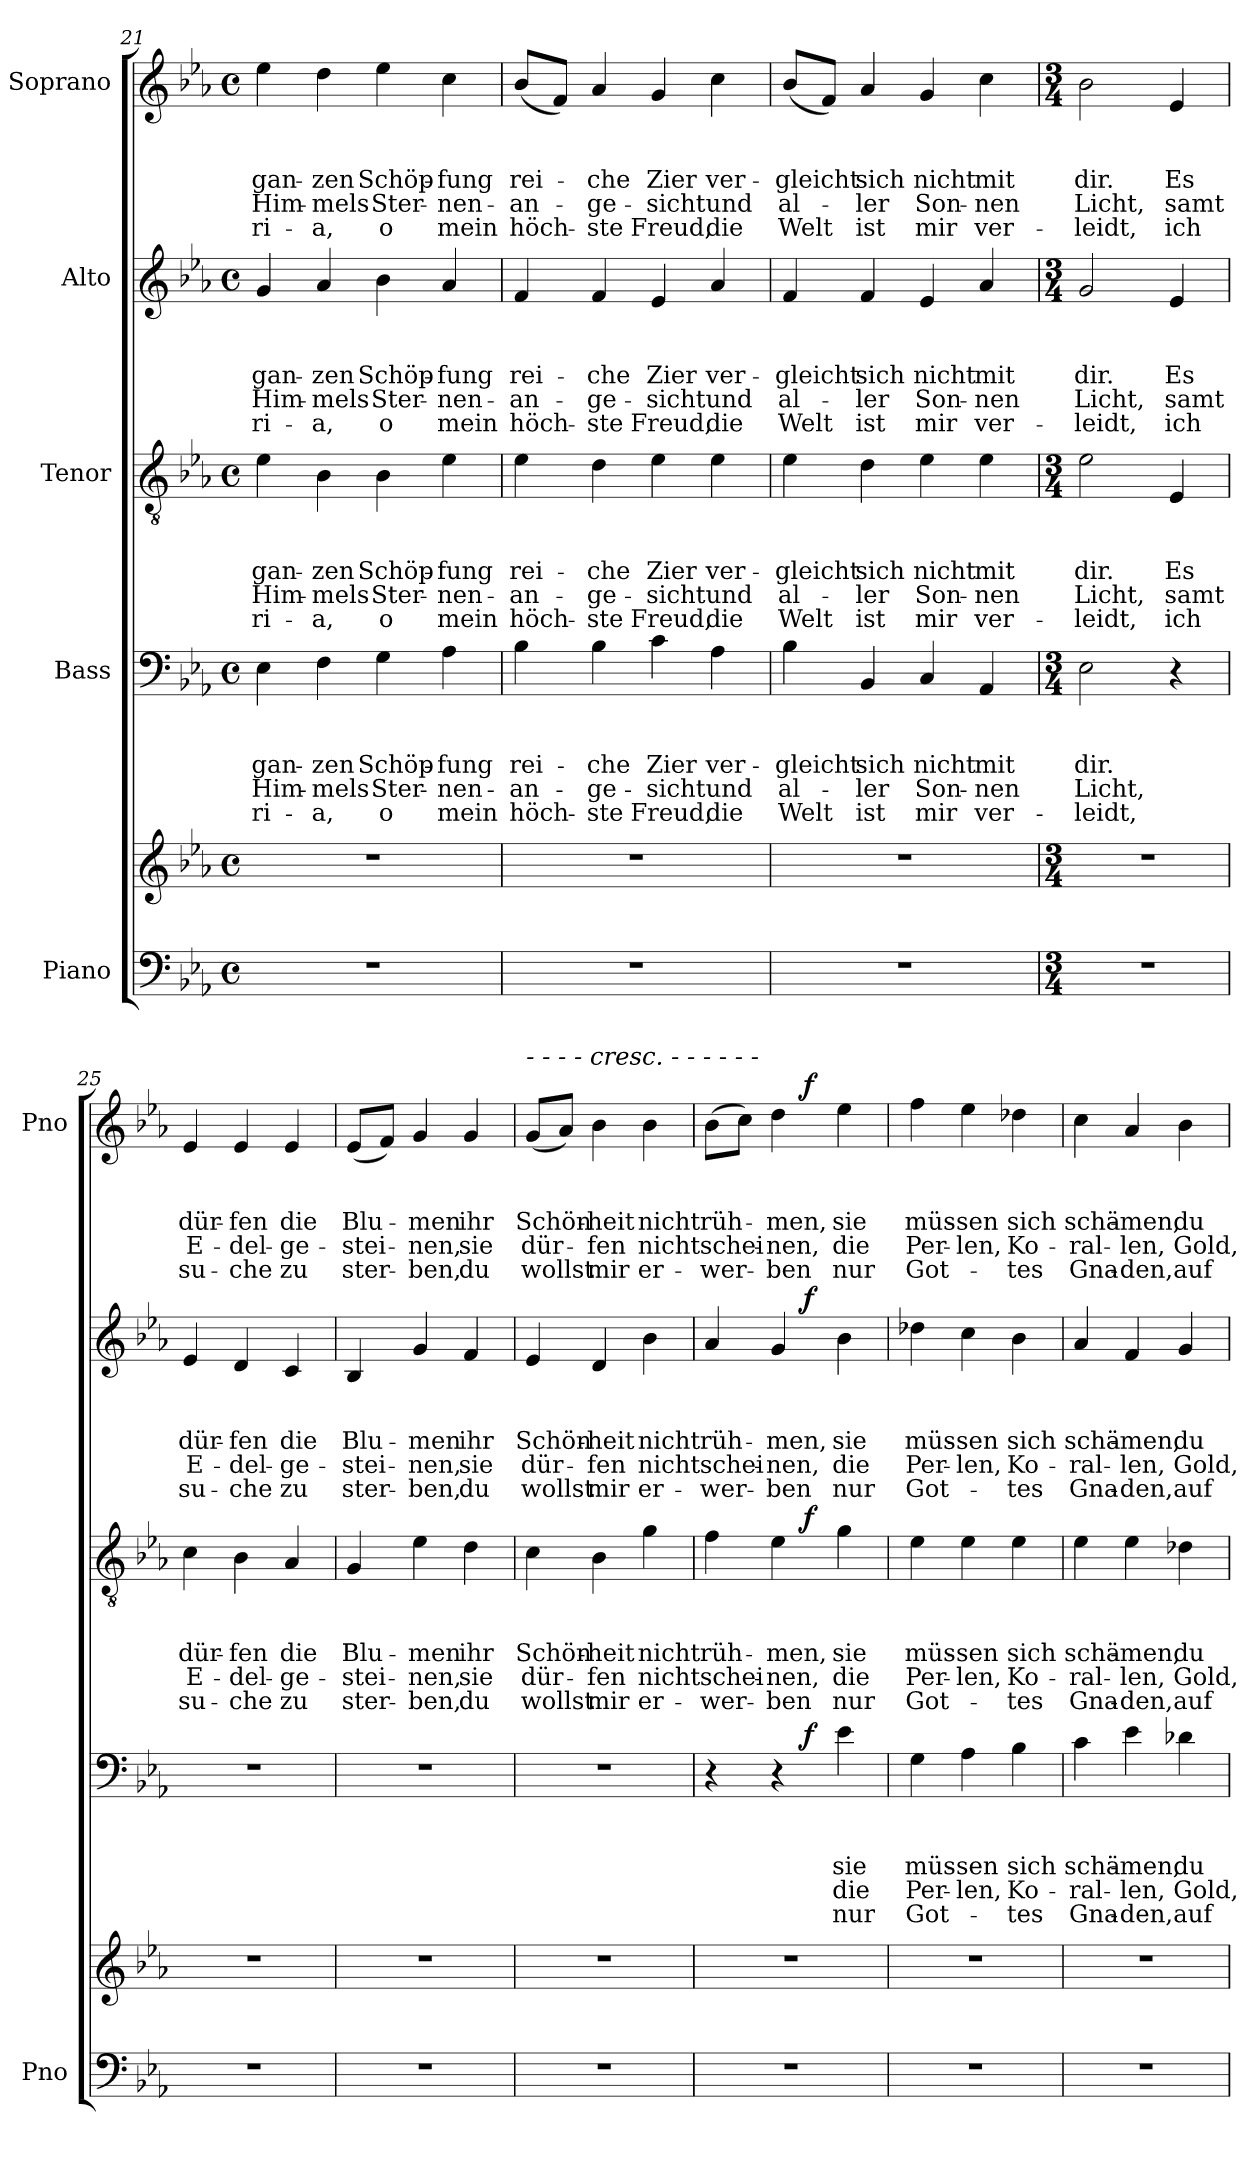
**kern	**kern	**kern	**text	**text	**text	**text	**text	**dynam	**kern	**text	**text	**text	**text	**text	**dynam	**kern	**text	**text	**text	**text	**text	**dynam	**kern	**text	**text	**text	**text	**text	**dynam
*part5	*part5	*part4	*part4	*part4	*part4	*part4	*part4	*part4	*part3	*part3	*part3	*part3	*part3	*part3	*part3	*part2	*part2	*part2	*part2	*part2	*part2	*part2	*part1	*part1	*part1	*part1	*part1	*part1	*part1
*staff6	*staff5	*staff4	*staff4	*staff4	*staff4	*staff4	*staff4	*staff4	*staff3	*staff3	*staff3	*staff3	*staff3	*staff3	*staff3	*staff2	*staff2	*staff2	*staff2	*staff2	*staff2	*staff2	*staff1	*staff1	*staff1	*staff1	*staff1	*staff1	*staff1
*I"Piano	*	*I"Bass	*	*	*	*	*	*	*I"Tenor	*	*	*	*	*	*	*I"Alto	*	*	*	*	*	*	*I"Soprano	*	*	*	*	*	*
*I'Pno	*	*	*	*	*	*	*	*	*	*	*	*	*	*	*	*	*	*	*	*	*	*	*I'Pno	*	*	*	*	*	*
!!LO:PB:g=z
*clefF4	*clefG2	*clefF4	*	*	*	*	*	*	*clefGv2	*	*	*	*	*	*	*clefG2	*	*	*	*	*	*	*clefG2	*	*	*	*	*	*
*k[b-e-a-]	*k[b-e-a-]	*k[b-e-a-]	*	*	*	*	*	*	*k[b-e-a-]	*	*	*	*	*	*	*k[b-e-a-]	*	*	*	*	*	*	*k[b-e-a-]	*	*	*	*	*	*
*E-:	*E-:	*E-:	*	*	*	*	*	*	*E-:	*	*	*	*	*	*	*E-:	*	*	*	*	*	*	*E-:	*	*	*	*	*	*
*M4/4	*M4/4	*M4/4	*	*	*	*	*	*	*M4/4	*	*	*	*	*	*	*M4/4	*	*	*	*	*	*	*M4/4	*	*	*	*	*	*
*met(c)	*met(c)	*met(c)	*	*	*	*	*	*	*met(c)	*	*	*	*	*	*	*met(c)	*	*	*	*	*	*	*met(c)	*	*	*	*	*	*
=21	=21	=21	=21	=21	=21	=21	=21	=21	=21	=21	=21	=21	=21	=21	=21	=21	=21	=21	=21	=21	=21	=21	=21	=21	=21	=21	=21	=21	=21
1r	1r	4E-\	.	.	gan-	Him-	-ri-	.	4e-\	.	.	gan-	Him-	-ri-	.	4g/	.	.	gan-	Him-	-ri-	.	4ee-\	.	.	gan-	Him-	-ri-	.
.	.	4F\	.	.	-zen	-mels	-a,	.	4B-\	.	.	-zen	-mels	-a,	.	4a-/	.	.	-zen	-mels	-a,	.	4dd\	.	.	-zen	-mels	-a,	.
.	.	4G\	.	.	Schöp-	Ster-	o	.	4B-\	.	.	Schöp-	Ster-	o	.	4b-\	.	.	Schöp-	Ster-	o	.	4ee-\	.	.	Schöp-	Ster-	o	.
.	.	4A-\	.	.	-fung	-nen-	mein	.	4e-\	.	.	-fung	-nen-	mein	.	4a-/	.	.	-fung	-nen-	mein	.	4cc\	.	.	-fung	-nen-	mein	.
=22	=22	=22	=22	=22	=22	=22	=22	=22	=22	=22	=22	=22	=22	=22	=22	=22	=22	=22	=22	=22	=22	=22	=22	=22	=22	=22	=22	=22	=22
1r	1r	4B-\	.	.	rei-	-an-	höch-	.	4e-\	.	.	rei-	-an-	höch-	.	4f/	.	.	rei-	-an-	höch-	.	(8b-/L	.	.	rei-	-an-	höch-	.
.	.	.	.	.	.	.	.	.	.	.	.	.	.	.	.	.	.	.	.	.	.	.	8f/J)	.	.	.	.	.	.
.	.	4B-\	.	.	-che	-ge-	-ste	.	4d\	.	.	-che	-ge-	-ste	.	4f/	.	.	-che	-ge-	-ste	.	4a-/	.	.	-che	-ge-	-ste	.
.	.	4c\	.	.	Zier	-sicht	Freud,	.	4e-\	.	.	Zier	-sicht	Freud,	.	4e-/	.	.	Zier	-sicht	Freud,	.	4g/	.	.	Zier	-sicht	Freud,	.
.	.	4A-\	.	.	ver-	und	die	.	4e-\	.	.	ver-	und	die	.	4a-/	.	.	ver-	und	die	.	4cc\	.	.	ver-	und	die	.
=23	=23	=23	=23	=23	=23	=23	=23	=23	=23	=23	=23	=23	=23	=23	=23	=23	=23	=23	=23	=23	=23	=23	=23	=23	=23	=23	=23	=23	=23
1r	1r	4B-\	.	.	-gleicht	al-	Welt	.	4e-\	.	.	-gleicht	al-	Welt	.	4f/	.	.	-gleicht	al-	Welt	.	(8b-/L	.	.	-gleicht	al-	Welt	.
.	.	.	.	.	.	.	.	.	.	.	.	.	.	.	.	.	.	.	.	.	.	.	8f/J)	.	.	.	.	.	.
.	.	4BB-/	.	.	sich	-ler	ist	.	4d\	.	.	sich	-ler	ist	.	4f/	.	.	sich	-ler	ist	.	4a-/	.	.	sich	-ler	ist	.
.	.	4C/	.	.	nicht	Son-	mir	.	4e-\	.	.	nicht	Son-	mir	.	4e-/	.	.	nicht	Son-	mir	.	4g/	.	.	nicht	Son-	mir	.
.	.	4AA-/	.	.	mit	-nen	ver-	.	4e-\	.	.	mit	-nen	ver-	.	4a-/	.	.	mit	-nen	ver-	.	4cc\	.	.	mit	-nen	ver-	.
=24	=24	=24	=24	=24	=24	=24	=24	=24	=24	=24	=24	=24	=24	=24	=24	=24	=24	=24	=24	=24	=24	=24	=24	=24	=24	=24	=24	=24	=24
*M3/4	*M3/4	*M3/4	*	*	*	*	*	*	*M3/4	*	*	*	*	*	*	*M3/4	*	*	*	*	*	*	*M3/4	*	*	*	*	*	*
2.r	2.r	2E-\	.	.	dir.	Licht,	-leidt,	.	2e-\	.	.	dir.	Licht,	-leidt,	.	2g/	.	.	dir.	Licht,	-leidt,	.	2b-\	.	.	dir.	Licht,	-leidt,	.
.	.	4r	.	.	.	.	.	.	4E-/	.	.	Es	samt	ich	.	4e-/	.	.	Es	samt	ich	.	4e-/	.	.	Es	samt	ich	.
=25	=25	=25	=25	=25	=25	=25	=25	=25	=25	=25	=25	=25	=25	=25	=25	=25	=25	=25	=25	=25	=25	=25	=25	=25	=25	=25	=25	=25	=25
2.r	2.r	2.r	.	.	.	.	.	.	4c\	.	.	dür-	E-	su-	.	4e-/	.	.	dür-	E-	su-	.	4e-/	.	.	dür-	E-	su-	.
.	.	.	.	.	.	.	.	.	4B-\	.	.	-fen	-del-	-che	.	4d/	.	.	-fen	-del-	-che	.	4e-/	.	.	-fen	-del-	-che	.
.	.	.	.	.	.	.	.	.	4A-/	.	.	die	-ge-	zu	.	4c/	.	.	die	-ge-	zu	.	4e-/	.	.	die	-ge-	zu	.
=26	=26	=26	=26	=26	=26	=26	=26	=26	=26	=26	=26	=26	=26	=26	=26	=26	=26	=26	=26	=26	=26	=26	=26	=26	=26	=26	=26	=26	=26
2.r	2.r	2.r	.	.	.	.	.	.	4G/	.	.	Blu-	-stei-	ster-	.	4B-/	.	.	Blu-	-stei-	ster-	.	(8e-/L	.	.	Blu-	-stei-	ster-	.
.	.	.	.	.	.	.	.	.	.	.	.	.	.	.	.	.	.	.	.	.	.	.	8f/J)	.	.	.	.	.	.
.	.	.	.	.	.	.	.	.	4e-\	.	.	-men	-nen,	-ben,	.	4g/	.	.	-men	-nen,	-ben,	.	4g/	.	.	-men	-nen,	-ben,	.
.	.	.	.	.	.	.	.	.	4d\	.	.	ihr	sie	du	.	4f/	.	.	ihr	sie	du	.	4g/	.	.	ihr	sie	du	.
!!LO:LB:g=z
=27	=27	=27	=27	=27	=27	=27	=27	=27	=27	=27	=27	=27	=27	=27	=27	=27	=27	=27	=27	=27	=27	=27	=27	=27	=27	=27	=27	=27	=27
!	!	!	!	!	!	!	!	!	!	!	!	!	!	!	!	!	!	!	!	!	!	!	!LO:TX:a:i:t=-          -          -              -     cresc.   -            -           -              -           -              -	!	!	!	!	!	!
2.r	2.r	2.r	.	.	.	.	.	.	4c\	.	.	Schön-	dür-	wollst	.	4e-/	.	.	Schön-	dür-	wollst	.	(8g/L	.	.	Schön-	dür-	wollst	.
.	.	.	.	.	.	.	.	.	.	.	.	.	.	.	.	.	.	.	.	.	.	.	8a-/J)	.	.	.	.	.	.
.	.	.	.	.	.	.	.	.	4B-\	.	.	-heit	-fen	mir	.	4d/	.	.	-heit	-fen	mir	.	4b-\	.	.	-heit	-fen	mir	.
.	.	.	.	.	.	.	.	.	4g\	.	.	nicht	nicht	er-	.	4b-\	.	.	nicht	nicht	er-	.	4b-\	.	.	nicht	nicht	er-	.
=28	=28	=28	=28	=28	=28	=28	=28	=28	=28	=28	=28	=28	=28	=28	=28	=28	=28	=28	=28	=28	=28	=28	=28	=28	=28	=28	=28	=28	=28
*	*	*^	*	*	*	*	*	*	*^	*	*	*	*	*	*	*^	*	*	*	*	*	*	*^	*	*	*	*	*	*
2.r	2.r	4r	4.ryy	.	.	.	.	.	.	4f\	4.ryy	.	.	rüh-	schei-	-wer-	.	4a-/	4.ryy	.	.	rüh-	schei-	-wer-	.	(8b-\L	4.ryy	.	.	rüh-	schei-	-wer-	.
.	.	.	.	.	.	.	.	.	.	.	.	.	.	.	.	.	.	.	.	.	.	.	.	.	.	8cc\J)	.	.	.	.	.	.	.
.	.	4r	.	.	.	.	.	.	.	4e-\	.	.	.	-men,	-nen,	-ben	.	4g/	.	.	.	-men,	-nen,	-ben	.	4dd\	.	.	.	-men,	-nen,	-ben	.
!	!	!	!	!	!	!	!	!	!LO:DY:a	!	!	!	!	!	!	!	!LO:DY:a	!	!	!	!	!	!	!	!LO:DY:a	!	!	!	!	!	!	!	!LO:DY:a
.	.	.	4.ryy	.	.	.	.	.	f	.	4.ryy	.	.	.	.	.	f	.	4.ryy	.	.	.	.	.	f	.	4.ryy	.	.	.	.	.	f
.	.	4e-\	.	.	.	sie	die	nur	.	4g\	.	.	.	sie	die	nur	.	4b-\	.	.	.	sie	die	nur	.	4ee-\	.	.	.	sie	die	nur	.
*	*	*v	*v	*	*	*	*	*	*	*	*	*	*	*	*	*	*	*v	*v	*	*	*	*	*	*	*v	*v	*	*	*	*	*	*
*	*	*	*	*	*	*	*	*	*v	*v	*	*	*	*	*	*	*	*	*	*	*	*	*	*	*	*	*	*	*	*
=29	=29	=29	=29	=29	=29	=29	=29	=29	=29	=29	=29	=29	=29	=29	=29	=29	=29	=29	=29	=29	=29	=29	=29	=29	=29	=29	=29	=29	=29
2.r	2.r	4G\	.	.	müs-	Per-	Got-	.	4e-\	.	.	müs-	Per-	Got-	.	4dd-X\	.	.	müs-	Per-	Got-	.	4ff\	.	.	müs-	Per-	Got-	.
.	.	4A-\	.	.	-sen	-len,	.	.	4e-\	.	.	-sen	-len,	.	.	4cc\	.	.	-sen	-len,	.	.	4ee-\	.	.	-sen	-len,	.	.
.	.	4B-\	.	.	sich	Ko-	-tes	.	4e-\	.	.	sich	Ko-	-tes	.	4b-\	.	.	sich	Ko-	-tes	.	4dd-X\	.	.	sich	Ko-	-tes	.
=30	=30	=30	=30	=30	=30	=30	=30	=30	=30	=30	=30	=30	=30	=30	=30	=30	=30	=30	=30	=30	=30	=30	=30	=30	=30	=30	=30	=30	=30
2.r	2.r	4c\	.	.	schä-	-ral-	Gna-	.	4e-\	.	.	schä-	-ral-	Gna-	.	4a-/	.	.	schä-	-ral-	Gna-	.	4cc\	.	.	schä-	-ral-	Gna-	.
.	.	4e-\	.	.	-men,	-len,	-den,	.	4e-\	.	.	-men,	-len,	-den,	.	4f/	.	.	-men,	-len,	-den,	.	4a-/	.	.	-men,	-len,	-den,	.
.	.	4d-X\	.	.	du	Gold,	auf	.	4d-X\	.	.	du	Gold,	auf	.	4g/	.	.	du	Gold,	auf	.	4b-\	.	.	du	Gold,	auf	.
=	=	=	=	=	=	=	=	=	=	=	=	=	=	=	=	=	=	=	=	=	=	=	=	=	=	=	=	=	=
*-	*-	*-	*-	*-	*-	*-	*-	*-	*-	*-	*-	*-	*-	*-	*-	*-	*-	*-	*-	*-	*-	*-	*-	*-	*-	*-	*-	*-	*-
